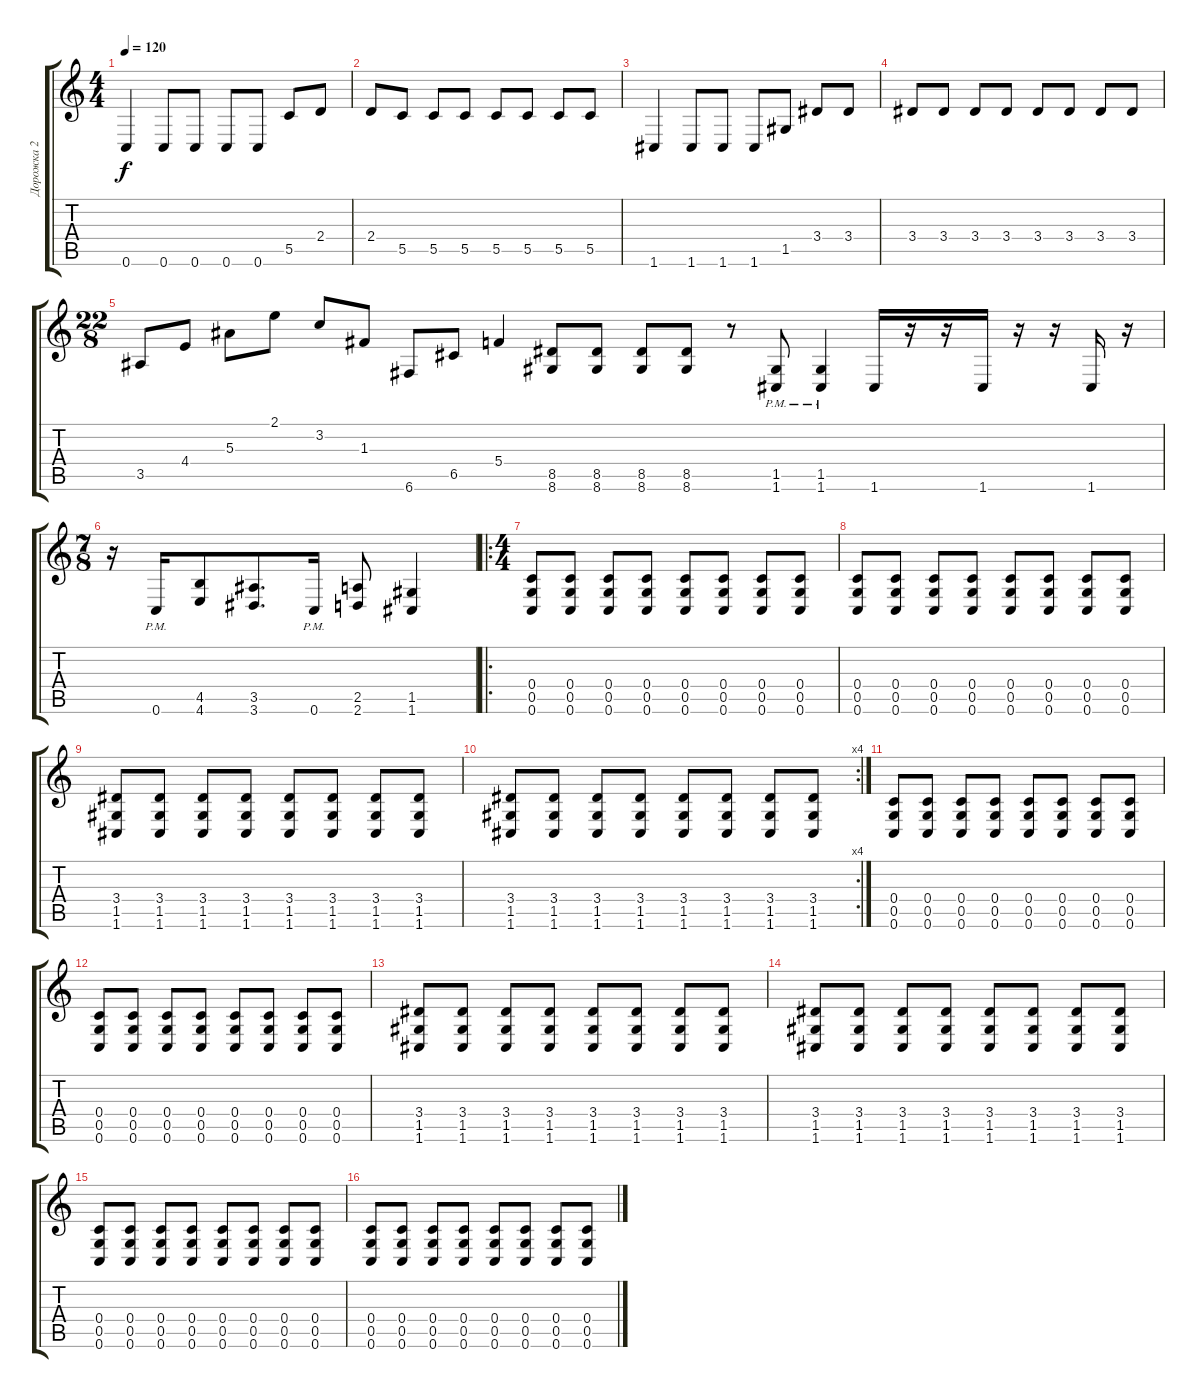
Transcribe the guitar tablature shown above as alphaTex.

\track ("Дорожка 2" "Дорожка 2") {instrument overdrivenguitar}
\staff {score tabs}
\tuning (D4 A3 F3 C3 G2 C2) {hide}
\ts (4 4)
\tempo 120
\clef g2
\ks c
0.6.4{dy f volume 13} 0.6.8 0.6.8 0.6.8 0.6.8 5.5.8 2.4.8 |
2.4.8 5.5.8 5.5.8 5.5.8 5.5.8 5.5.8 5.5.8 5.5.8 |
1.6.4 1.6.8 1.6.8 1.6.8 1.5.8 3.4.8 3.4.8 |
3.4.8 3.4.8 3.4.8 3.4.8 3.4.8 3.4.8 3.4.8 3.4.8 |
\ts (22 8)
3.5.8{volume 16} 4.4.8 5.3.8 2.1.8 3.2.8 1.3.8 6.6.8 6.5.8 5.4.4 (8.5 8.6).8 (8.5 8.6).8 (8.5 8.6).8 (8.5 8.6).8 r.8 (1.5{pm} 1.6{pm}).8 (1.5{pm} 1.6{pm}).4 1.6.16 r.16 r.16 1.6.16 r.16 r.16 1.6.16 r.16 |
\ts (7 8)
r.16 0.6{pm}.16 (4.5 4.6).8 (3.5 3.6).8{d} 0.6{pm}.16 (2.5 2.6).8 (1.5 1.6).4 |
\ro
\ts (4 4)
(0.4 0.5 0.6).8 (0.4 0.5 0.6).8 (0.4 0.5 0.6).8 (0.4 0.5 0.6).8 (0.4 0.5 0.6).8 (0.4 0.5 0.6).8 (0.4 0.5 0.6).8 (0.4 0.5 0.6).8 |
(0.4 0.5 0.6).8 (0.4 0.5 0.6).8 (0.4 0.5 0.6).8 (0.4 0.5 0.6).8 (0.4 0.5 0.6).8 (0.4 0.5 0.6).8 (0.4 0.5 0.6).8 (0.4 0.5 0.6).8 |
(3.4 1.5 1.6).8 (3.4 1.5 1.6).8 (3.4 1.5 1.6).8 (3.4 1.5 1.6).8 (3.4 1.5 1.6).8 (3.4 1.5 1.6).8 (3.4 1.5 1.6).8 (3.4 1.5 1.6).8 |
\rc 4
(3.4 1.5 1.6).8 (3.4 1.5 1.6).8 (3.4 1.5 1.6).8 (3.4 1.5 1.6).8 (3.4 1.5 1.6).8 (3.4 1.5 1.6).8 (3.4 1.5 1.6).8 (3.4 1.5 1.6).8 |
(0.4 0.5 0.6).8 (0.4 0.5 0.6).8 (0.4 0.5 0.6).8 (0.4 0.5 0.6).8 (0.4 0.5 0.6).8 (0.4 0.5 0.6).8 (0.4 0.5 0.6).8 (0.4 0.5 0.6).8 |
(0.4 0.5 0.6).8 (0.4 0.5 0.6).8 (0.4 0.5 0.6).8 (0.4 0.5 0.6).8 (0.4 0.5 0.6).8 (0.4 0.5 0.6).8 (0.4 0.5 0.6).8 (0.4 0.5 0.6).8 |
(3.4 1.5 1.6).8 (3.4 1.5 1.6).8 (3.4 1.5 1.6).8 (3.4 1.5 1.6).8 (3.4 1.5 1.6).8 (3.4 1.5 1.6).8 (3.4 1.5 1.6).8 (3.4 1.5 1.6).8 |
(3.4 1.5 1.6).8 (3.4 1.5 1.6).8 (3.4 1.5 1.6).8 (3.4 1.5 1.6).8 (3.4 1.5 1.6).8 (3.4 1.5 1.6).8 (3.4 1.5 1.6).8 (3.4 1.5 1.6).8 |
(0.4 0.5 0.6).8 (0.4 0.5 0.6).8 (0.4 0.5 0.6).8 (0.4 0.5 0.6).8 (0.4 0.5 0.6).8 (0.4 0.5 0.6).8 (0.4 0.5 0.6).8 (0.4 0.5 0.6).8 |
(0.4 0.5 0.6).8 (0.4 0.5 0.6).8 (0.4 0.5 0.6).8 (0.4 0.5 0.6).8 (0.4 0.5 0.6).8 (0.4 0.5 0.6).8 (0.4 0.5 0.6).8 (0.4 0.5 0.6).8
